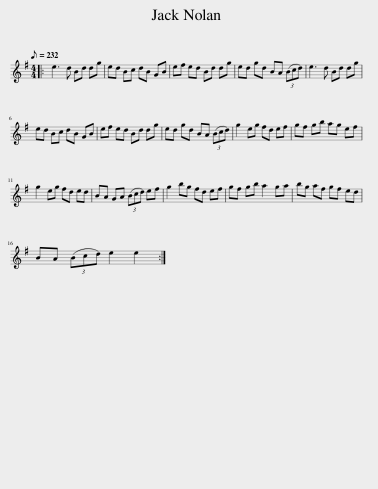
X:1
L:1/8
Q:1/8=232
M:4/4
I:linebreak $
K:Emin
V:1 treble
V:1
|: e3 d Bd dg | ed Bc dB GB | ef ed Bd dg | ed gd BA (3(Bcd) | e3 d Bd dg |$ %5
 ed Bc dB GB | ef ed Bd dg | ed gd BA (3(Bcd) | g2 eg fd ef | gf gb ag ef |$ %10
 g2 eg fd ed | BA GA (3(Bcd) ef | g2 bg fd ef | gf gb a2 ga | bg af gf ed |$ %15
 BA (3(Bcd) e2 e2 :| %16
